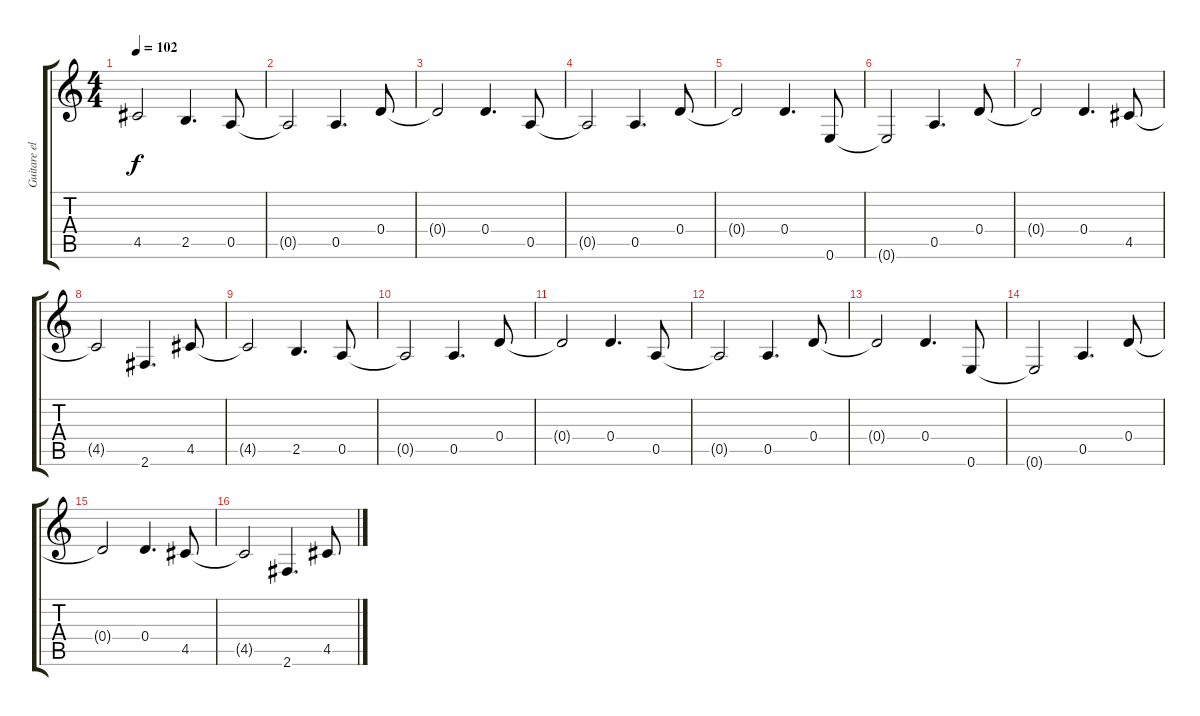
\track ("Guitare elec" "Guitare el") {instrument distortionguitar}
\staff {score tabs}
\tuning (E4 B3 G3 D3 A2 E2) {hide}
\ts (4 4)
\tempo 102
\clef g2
\ks c
4.5{t}.2{dy f} 2.5.4{d} 0.5.8 |
0.5{t}.2 0.5.4{d} 0.4.8 |
0.4{t}.2 0.4.4{d} 0.5.8 |
0.5{t}.2 0.5.4{d} 0.4.8 |
0.4{t}.2 0.4.4{d} 0.6.8 |
0.6{t}.2 0.5.4{d} 0.4.8 |
0.4{t}.2 0.4.4{d} 4.5.8 |
4.5{t}.2 2.6.4{d} 4.5.8 |
4.5{t}.2 2.5.4{d} 0.5.8 |
0.5{t}.2 0.5.4{d} 0.4.8 |
0.4{t}.2 0.4.4{d} 0.5.8 |
0.5{t}.2 0.5.4{d} 0.4.8 |
0.4{t}.2 0.4.4{d} 0.6.8 |
0.6{t}.2 0.5.4{d} 0.4.8 |
0.4{t}.2 0.4.4{d} 4.5.8 |
4.5{t}.2 2.6.4{d} 4.5.8
